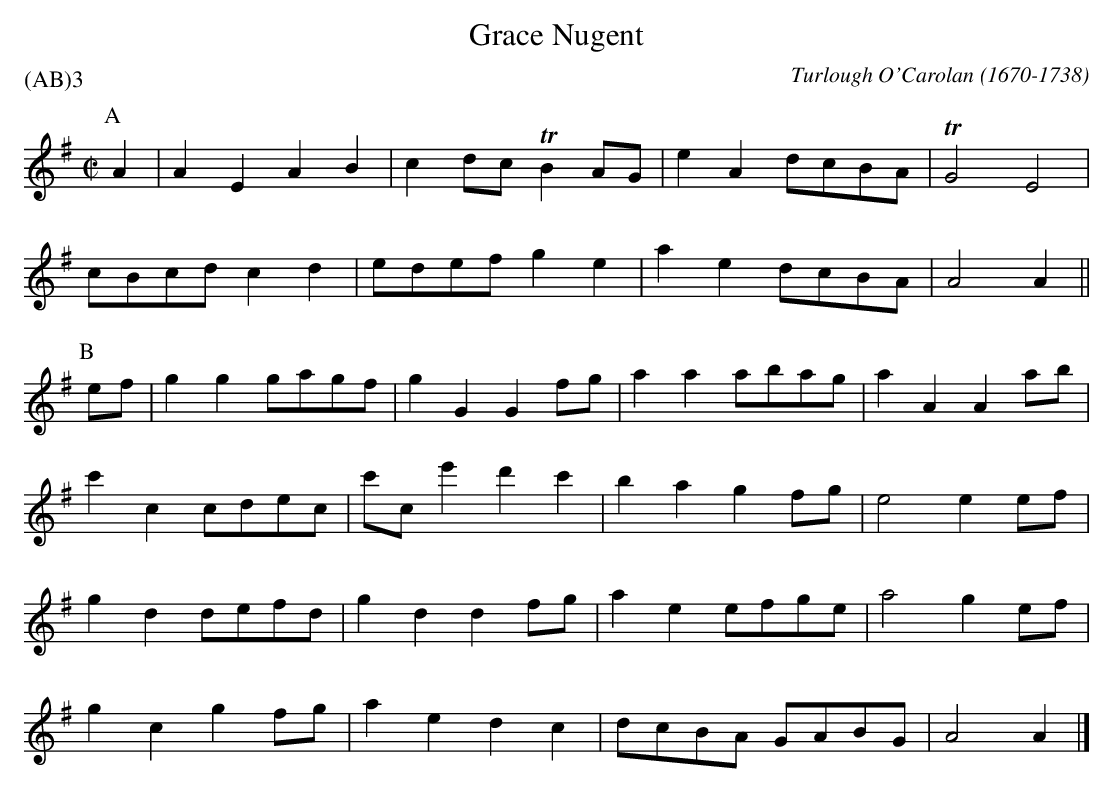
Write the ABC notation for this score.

X:1
T:Grace Nugent
P:(AB)3
C:Turlough O'Carolan (1670-1738)
M:C|
L:1/8
K:G
P:A
A2|A2E2A2B2|c2dc TB2AG|e2A2dcBA| TG4E4|
cBcd c2d2|edef g2e2|a2e2dcBA|A4A2||
P:B
ef|g2g2gagf|g2G2G2fg|a2a2abag|a2A2A2ab|
c'2c2cdec|c'c e'2d'2c'2|b2a2g2fg|e4e2ef|
g2d2defd|g2d2d2fg|a2e2efge|a4g2ef|
g2c2g2fg|a2e2d2c2|dcBA GABG|A4A2|]
